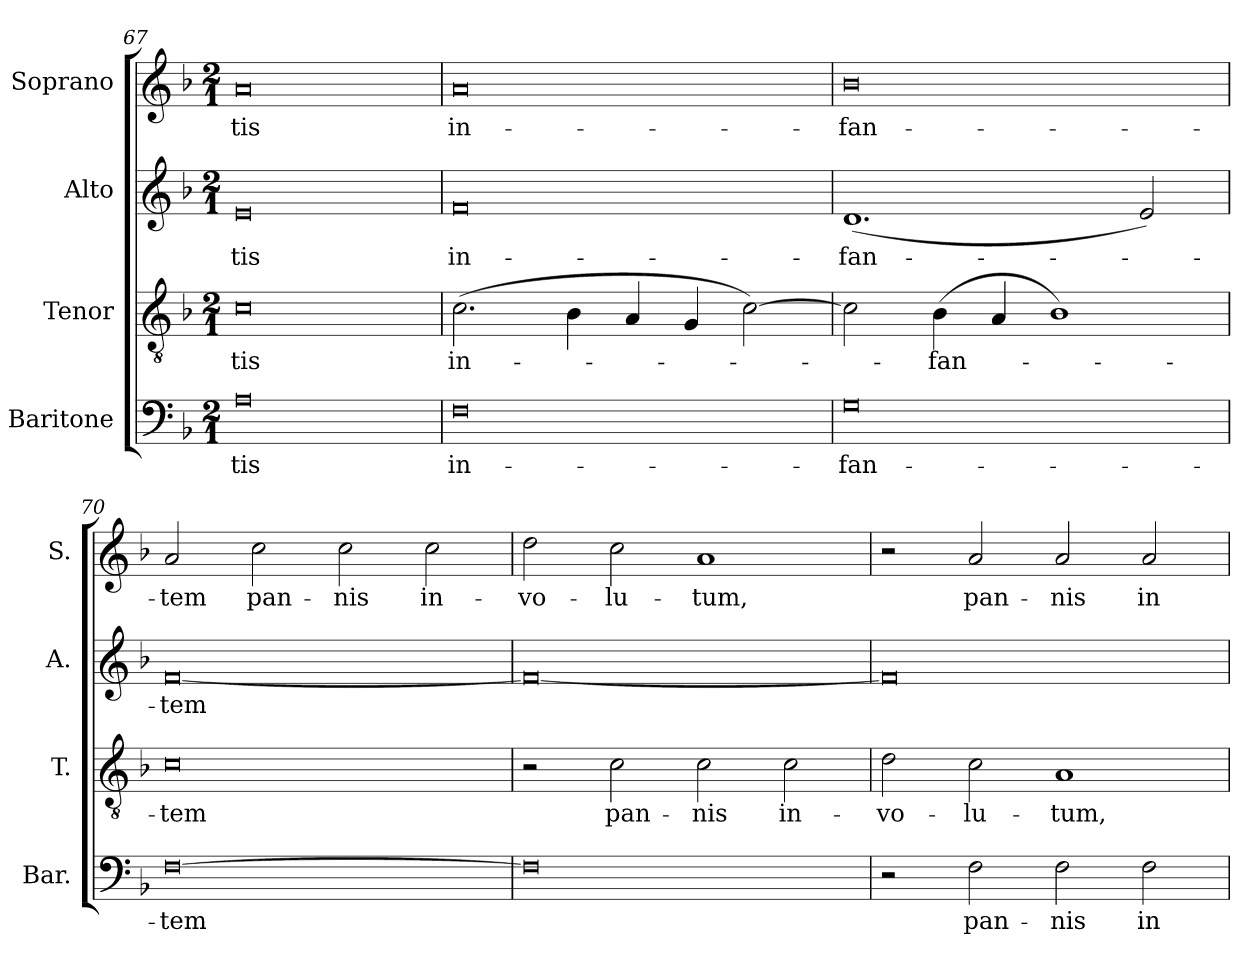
**kern	**text	**kern	**text	**kern	**text	**kern	**text
*part4	*part4	*part3	*part3	*part2	*part2	*part1	*part1
*staff4	*staff4	*staff3	*staff3	*staff2	*staff2	*staff1	*staff1
*I"Baritone	*	*I"Tenor	*	*I"Alto	*	*I"Soprano	*
*I'Bar.	*	*I'T.	*	*I'A.	*	*I'S.	*
*clefF4	*	*clefGv2	*	*clefG2	*	*clefG2	*
*	*	*ITrd7c12	*	*	*	*	*
*k[b-]	*	*k[b-]	*	*k[b-]	*	*k[b-]	*
*F:	*	*F:	*	*F:	*	*F:	*
*M2/1	*	*M2/1	*	*M2/1	*	*M2/1	*
=67	=67	=67	=67	=67	=67	=67	=67
!	!LO:LY:b:color=#000000	!	!	!	!	!	!
!	!	!	!LO:LY:b:color=#000000	!	!	!	!
!	!	!	!	!	!LO:LY:b:color=#000000	!	!
!	!	!	!	!	!	!	!LO:LY:b:color=#000000
0Ai	-tis	0Ci	-tis	0ei	-tis	0ai	-tis
=68	=68	=68	=68	=68	=68	=68	=68
!	!LO:LY:b:color=#000000	!	!	!	!	!	!
!	!	!	!LO:LY:b:color=#000000	!	!	!	!
!	!	!	!	!	!LO:LY:b:color=#000000	!	!
!	!	!	!	!	!	!	!LO:LY:b:color=#000000
0Fi	in-	(2.Ci\	in-	0fi	in-	0ai	in-
.	.	4BB-i\	.	.	.	.	.
.	.	4AAi/	.	.	.	.	.
.	.	4GGi/	.	.	.	.	.
.	.	[2Ci\)	.	.	.	.	.
=69	=69	=69	=69	=69	=69	=69	=69
!	!LO:LY:b:color=#000000	!	!	!	!	!	!
!	!	!	!	!	!LO:LY:b:color=#000000	!	!
!	!	!	!	!	!	!	!LO:LY:b:color=#000000
0Gi	-fan-	2Ci\]	.	(1.di	-fan-	0b-i	-fan-
!	!	!	!LO:LY:b:color=#000000	!	!	!	!
.	.	(4BB-i\	-fan-	.	.	.	.
.	.	4AAi/	.	.	.	.	.
.	.	1BB-i)	.	.	.	.	.
.	.	.	.	2ei/)	.	.	.
=70	=70	=70	=70	=70	=70	=70	=70
!	!LO:LY:b:color=#000000	!	!	!	!	!	!
!	!	!	!LO:LY:b:color=#000000	!	!	!	!
!	!	!	!	!	!LO:LY:b:color=#000000	!	!
!	!	!	!	!	!	!	!LO:LY:b:color=#000000
[0Fi	-tem	0Ci	-tem	[0fi	-tem	2ai/	-tem
!	!	!	!	!	!	!	!LO:LY:b:color=#000000
.	.	.	.	.	.	2cci\	pan-
!	!	!	!	!	!	!	!LO:LY:b:color=#000000
.	.	.	.	.	.	2cci\	-nis
!	!	!	!	!	!	!	!LO:LY:b:color=#000000
.	.	.	.	.	.	2cci\	in-
!!LO:PB:g=z
=71	=71	=71	=71	=71	=71	=71	=71
!	!	!	!	!	!	!	!LO:LY:b:color=#000000
0Fi]	.	2r	.	0fi_	.	2ddi\	-vo-
!	!	!	!LO:LY:b:color=#000000	!	!	!	!
!	!	!	!	!	!	!	!LO:LY:b:color=#000000
.	.	2Ci\	pan-	.	.	2cci\	-lu-
!	!	!	!LO:LY:b:color=#000000	!	!	!	!
!	!	!	!	!	!	!	!LO:LY:b:color=#000000
.	.	2Ci\	-nis	.	.	1ai	-tum,
!	!	!	!LO:LY:b:color=#000000	!	!	!	!
.	.	2Ci\	in-	.	.	.	.
=72	=72	=72	=72	=72	=72	=72	=72
!	!	!	!LO:LY:b:color=#000000	!	!	!	!
2r	.	2Di\	-vo-	0fi]	.	2r	.
!	!LO:LY:b:color=#000000	!	!	!	!	!	!
!	!	!	!LO:LY:b:color=#000000	!	!	!	!
!	!	!	!	!	!	!	!LO:LY:b:color=#000000
2Fi\	pan-	2Ci\	-lu-	.	.	2ai/	pan-
!	!LO:LY:b:color=#000000	!	!	!	!	!	!
!	!	!	!LO:LY:b:color=#000000	!	!	!	!
!	!	!	!	!	!	!	!LO:LY:b:color=#000000
2Fi\	-nis	1AAi	-tum,	.	.	2ai/	-nis
!	!LO:LY:b:color=#000000	!	!	!	!	!	!
!	!	!	!	!	!	!	!LO:LY:b:color=#000000
2Fi\	in-	.	.	.	.	2ai/	in-
=	=	=	=	=	=	=	=
*-	*-	*-	*-	*-	*-	*-	*-
